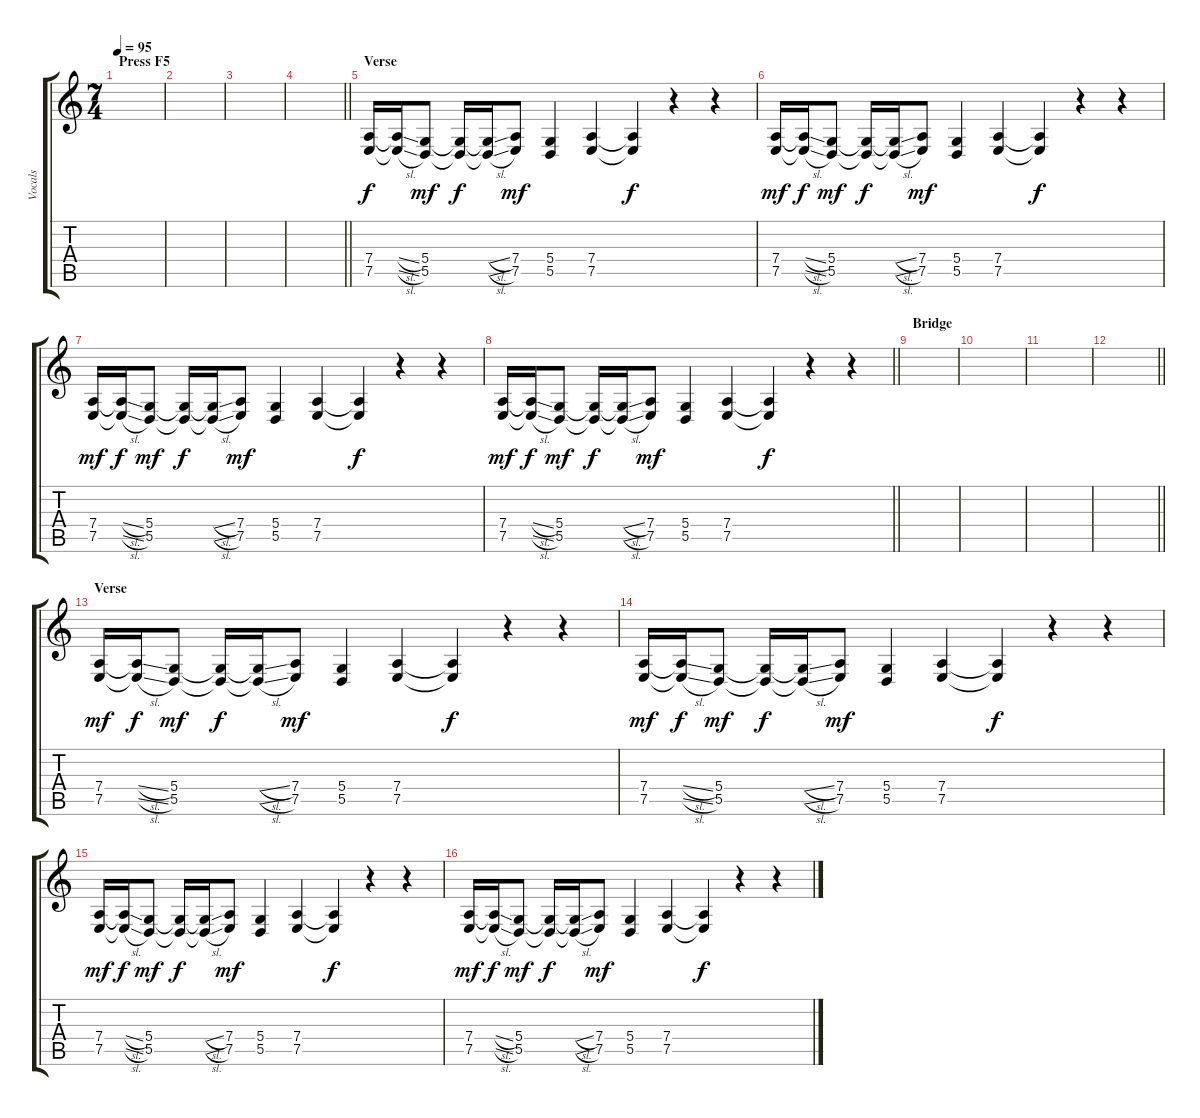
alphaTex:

\track ("Vocals" "Vocals") {instrument pad5bowed}
\staff {score tabs}
\tuning (E4 B3 G3 D3 A2 D2) {hide}
\ts (7 4)
\section ("" "Press F5")
\tempo 95
\clef g2
\ks c
|
|
|
\barLineRight lightlight
|
\section ("" "Verse")
(7.4 7.5).16 (7.4{sl t} 7.5{sl t}).16{dy f} (5.4 5.5).8{dy mf} (5.4{t} 5.5{t}).16{dy f} (5.4{sl t} 5.5{sl t}).16 (7.4 7.5).8{dy mf} (5.4 5.5).4 (7.4 7.5).4 (7.4{t} 7.5{t}).4{dy f} r.4 r.4 |
(7.4 7.5).16{dy mf} (7.4{sl t} 7.5{sl t}).16{dy f} (5.4 5.5).8{dy mf} (5.4{t} 5.5{t}).16{dy f} (5.4{sl t} 5.5{sl t}).16 (7.4 7.5).8{dy mf} (5.4 5.5).4 (7.4 7.5).4 (7.4{t} 7.5{t}).4{dy f} r.4 r.4 |
(7.4 7.5).16{dy mf} (7.4{sl t} 7.5{sl t}).16{dy f} (5.4 5.5).8{dy mf} (5.4{t} 5.5{t}).16{dy f} (5.4{sl t} 5.5{sl t}).16 (7.4 7.5).8{dy mf} (5.4 5.5).4 (7.4 7.5).4 (7.4{t} 7.5{t}).4{dy f} r.4 r.4 |
\barLineRight lightlight
(7.4 7.5).16{dy mf} (7.4{sl t} 7.5{sl t}).16{dy f} (5.4 5.5).8{dy mf} (5.4{t} 5.5{t}).16{dy f} (5.4{sl t} 5.5{sl t}).16 (7.4 7.5).8{dy mf} (5.4 5.5).4 (7.4 7.5).4 (7.4{t} 7.5{t}).4{dy f} r.4 r.4 |
\section ("" "Bridge")
|
|
|
\barLineRight lightlight
|
\section ("" "Verse")
(7.4 7.5).16{dy mf} (7.4{sl t} 7.5{sl t}).16{dy f} (5.4 5.5).8{dy mf} (5.4{t} 5.5{t}).16{dy f} (5.4{sl t} 5.5{sl t}).16 (7.4 7.5).8{dy mf} (5.4 5.5).4 (7.4 7.5).4 (7.4{t} 7.5{t}).4{dy f} r.4 r.4 |
(7.4 7.5).16{dy mf} (7.4{sl t} 7.5{sl t}).16{dy f} (5.4 5.5).8{dy mf} (5.4{t} 5.5{t}).16{dy f} (5.4{sl t} 5.5{sl t}).16 (7.4 7.5).8{dy mf} (5.4 5.5).4 (7.4 7.5).4 (7.4{t} 7.5{t}).4{dy f} r.4 r.4 |
(7.4 7.5).16{dy mf} (7.4{sl t} 7.5{sl t}).16{dy f} (5.4 5.5).8{dy mf} (5.4{t} 5.5{t}).16{dy f} (5.4{sl t} 5.5{sl t}).16 (7.4 7.5).8{dy mf} (5.4 5.5).4 (7.4 7.5).4 (7.4{t} 7.5{t}).4{dy f} r.4 r.4 |
(7.4 7.5).16{dy mf} (7.4{sl t} 7.5{sl t}).16{dy f} (5.4 5.5).8{dy mf} (5.4{t} 5.5{t}).16{dy f} (5.4{sl t} 5.5{sl t}).16 (7.4 7.5).8{dy mf} (5.4 5.5).4 (7.4 7.5).4 (7.4{t} 7.5{t}).4{dy f} r.4 r.4
